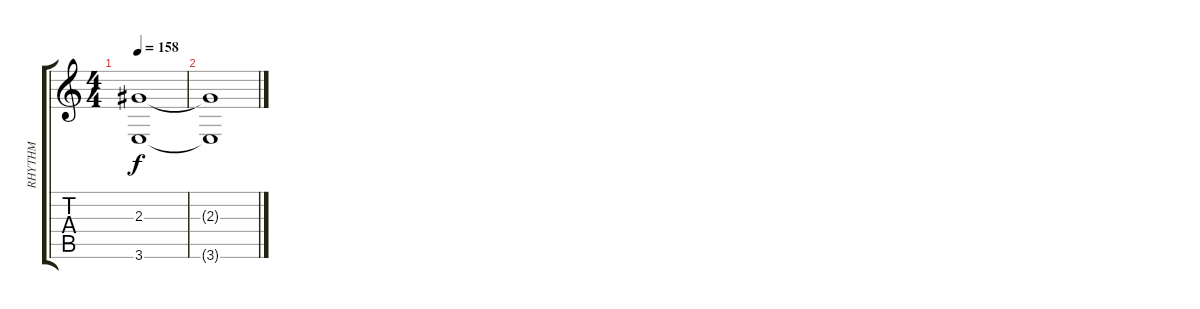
\track ("RHYTHM" "RHYTHM") {instrument overdrivenguitar}
\staff {score tabs}
\tuning (Eb4 Bb3 Gb3 Db3 Ab2 Db2) {hide}
\ts (4 4)
\tempo 158
\clef g2
\ks c
(2.3 3.6).1{dy f} |
(2.3{t} 3.6{t}).1
